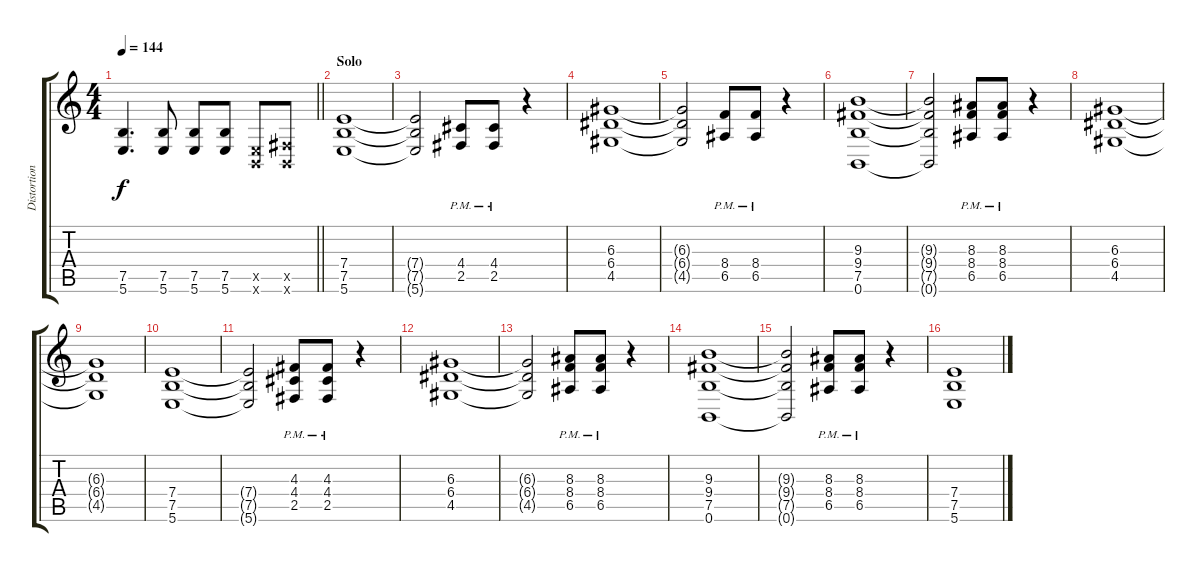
\track ("Distortion 2 / Lead 2" "Distortion") {instrument distortionguitar}
\staff {score tabs}
\tuning (B3 Gb3 D3 A2 E2 B1) {hide}
\ts (4 4)
\tempo 144
\clef g2
\barLineRight lightlight
\ks c
(7.5{t} 5.6{t}).4{d dy f} (7.5 5.6).8 (7.5 5.6).8 (7.5 5.6).8 (0.5{x} 0.6{x}).8 (2.5{x} 0.6{x}).8 |
\section ("" "Solo")
(7.4 7.5 5.6).1 |
(7.4{t} 7.5{t} 5.6{t}).2 (4.4{pm} 2.5{pm}).8 (4.4{pm} 2.5{pm}).8 r.4 |
(6.3 6.4 4.5).1 |
(6.3{t} 6.4{t} 4.5{t}).2 (8.4{pm} 6.5{pm}).8 (8.4{pm} 6.5{pm}).8 r.4 |
(9.3 9.4 7.5 0.6).1 |
(9.3{t} 9.4{t} 7.5{t} 0.6{t}).2 (8.3{pm} 8.4{pm} 6.5).8 (8.3{pm} 8.4{pm} 6.5).8 r.4 |
(6.3 6.4 4.5).1 |
(6.3{t} 6.4{t} 4.5{t}).1 |
(7.4 7.5 5.6).1 |
(7.4{t} 7.5{t} 5.6{t}).2 (4.3{pm} 4.4{pm} 2.5{pm}).8 (4.3{pm} 4.4{pm} 2.5{pm}).8 r.4 |
(6.3 6.4 4.5).1 |
(6.3{t} 6.4{t} 4.5{t}).2 (8.3{pm} 8.4{pm} 6.5{pm}).8 (8.3{pm} 8.4{pm} 6.5{pm}).8 r.4 |
(9.3 9.4 7.5 0.6).1 |
(9.3{t} 9.4{t} 7.5{t} 0.6{t}).2 (8.3{pm} 8.4{pm} 6.5).8 (8.3{pm} 8.4{pm} 6.5).8 r.4 |
(7.4 7.5 5.6).1
